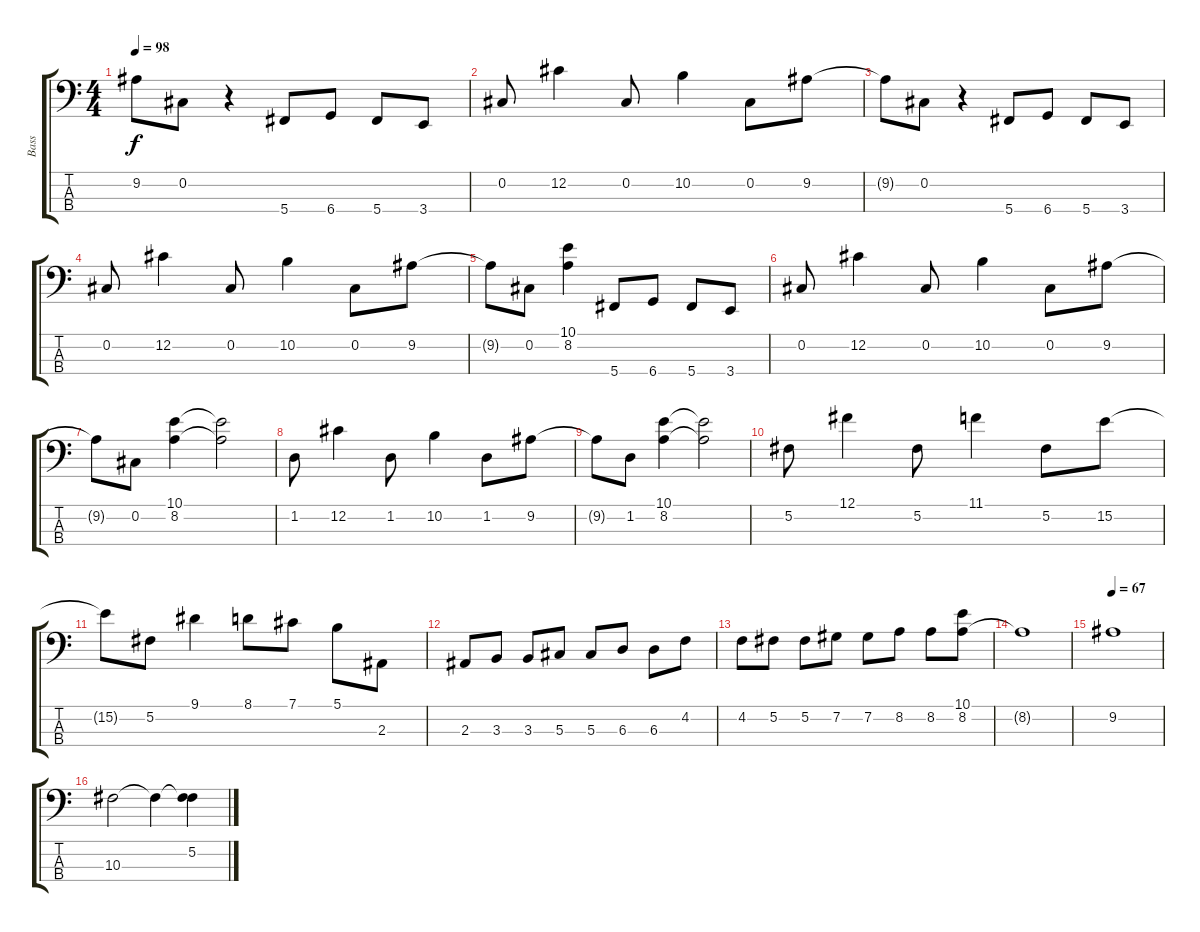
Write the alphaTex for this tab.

\track ("Bass" "Bass") {instrument electricbassfinger}
\staff {score tabs}
\tuning (Gb2 Db2 Ab1 Db1) {hide}
\ts (4 4)
\tempo 98
\clef f4
\ks c
9.2{t}.8{dy f} 0.2.8 r.4 5.4.8 6.4.8 5.4.8 3.4.8 |
0.2.8 12.2.4 0.2.8 10.2.4 0.2.8 9.2.8 |
9.2{t}.8 0.2.8 r.4 5.4.8 6.4.8 5.4.8 3.4.8 |
0.2.8 12.2.4 0.2.8 10.2.4 0.2.8 9.2.8 |
9.2{t}.8 0.2.8 (10.1 8.2).4 5.4.8 6.4.8 5.4.8 3.4.8 |
0.2.8 12.2.4 0.2.8 10.2.4 0.2.8 9.2.8 |
9.2{t}.8 0.2.8 (10.1 8.2).4 (10.1{t} 8.2{t}).2 |
1.2.8 12.2.4 1.2.8 10.2.4 1.2.8 9.2.8 |
9.2{t}.8 1.2.8 (10.1 8.2).4 (10.1{t} 8.2{t}).2 |
5.2.8 12.1.4 5.2.8 11.1.4 5.2.8 15.2.8 |
15.2{t}.8 5.2.8 9.1.4 8.1.8 7.1.8 5.1.8 2.3.8 |
2.3.8 3.3.8 3.3.8 5.3.8 5.3.8 6.3.8 6.3.8 4.2.8 |
4.2.8 5.2.8 5.2.8 7.2.8 7.2.8 8.2.8 8.2.8 (10.1 8.2).8 |
8.2{t}.1 |
\tempo 67
9.2.1 |
10.3.2 10.3{t}.4 (5.2{sl} 10.3{t}).4
